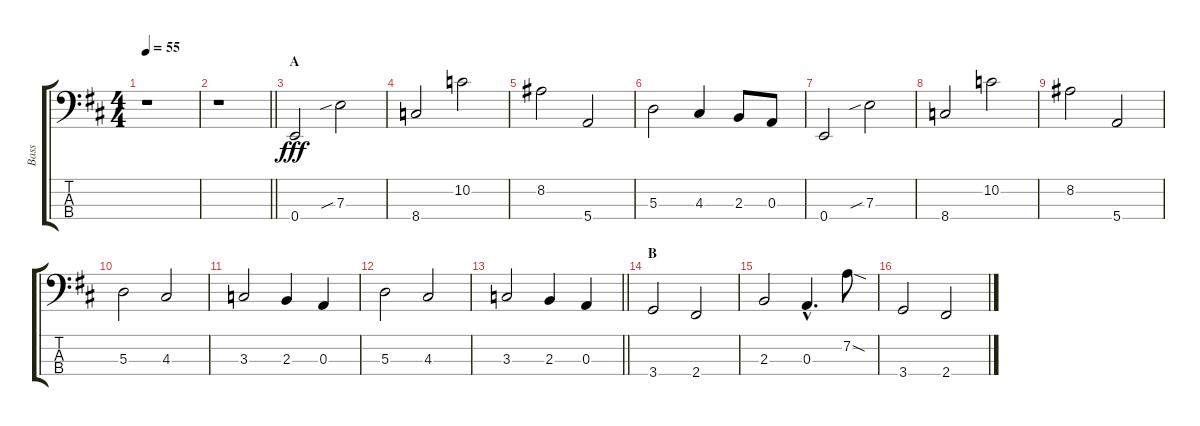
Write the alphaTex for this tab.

\track ("Bass" "Bass") {instrument electricbassfinger}
\staff {score tabs}
\tuning (G2 D2 A1 E1) {hide}
\ts (4 4)
\tempo 55
\clef f4
\ks d
r.1{dy fff instrument electricbassfinger} |
\barLineRight lightlight
r.1 |
\section ("" "A")
0.4.2 7.3{sib}.2 |
8.4.2 10.2.2 |
8.2.2 5.4.2 |
5.3.2 4.3.4 2.3.8 0.3.8 |
0.4.2 7.3{sib}.2 |
8.4.2 10.2.2 |
8.2.2 5.4.2 |
5.3.2 4.3.2 |
3.3.2 2.3.4 0.3.4 |
5.3.2 4.3.2 |
\barLineRight lightlight
3.3.2 2.3.4 0.3.4 |
\section ("" "B")
3.4.2 2.4.2 |
2.3.2 0.3{hac}.4{d} 7.2{sod}.8 |
3.4.2 2.4.2
